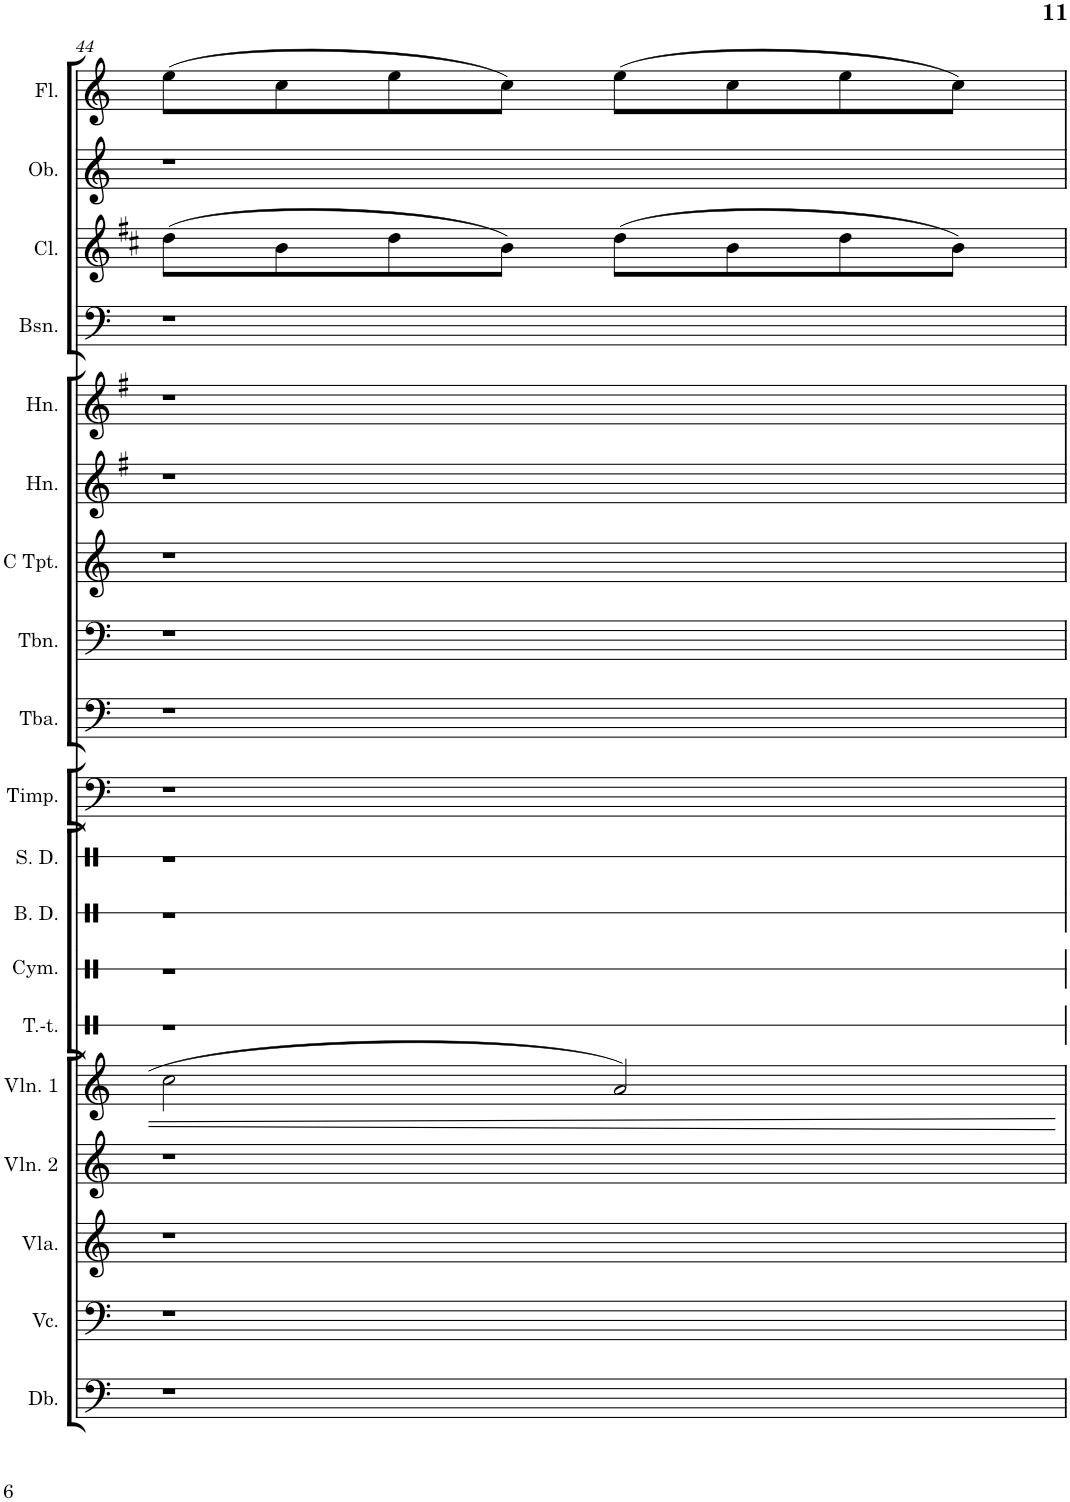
**kern	**kern	**kern	**kern	**kern	**kern	**kern	**kern	**kern	**kern	**kern	**kern	**kern	**kern	**kern	**kern	**kern	**kern	**kern
*part19	*part18	*part17	*part16	*part15	*part14	*part13	*part12	*part11	*part10	*part9	*part8	*part7	*part6	*part5	*part4	*part3	*part2	*part1
*staff19	*staff18	*staff17	*staff16	*staff15	*staff14	*staff13	*staff12	*staff11	*staff10	*staff9	*staff8	*staff7	*staff6	*staff5	*staff4	*staff3	*staff2	*staff1
*I"Double Bass	*I"Violoncello	*I"Viola	*I"Violin 2	*I"Violin 1	*I"Tam-tam	*I"Cymbals	*I"Bass Drum	*I"Snare Drum	*I"Timpani	*I"Tuba	*I"Trombone	*I"Trumpet in C	*I"Horn in F	*I"Horn in F	*I"Bassoon	*I"Clarinet in Bb	*I"Oboe	*I"Flute
*I'Db.	*I'Vc.	*I'Vla.	*I'Vln. 2	*I'Vln. 1	*I'T.-t.	*I'Cym.	*I'B. D.	*I'S. D.	*I'Timp.	*I'Tba.	*I'Tbn.	*	*I'Hn.	*I'Hn.	*I'Bsn.	*I'Cl.	*I'Ob.	*I'Fl.
!!LO:PB:g=z
*clefF4	*clefF4	*clefG2	*clefG2	*clefG2	*clefX	*clefX	*clefX	*clefX	*clefF4	*clefF4	*clefF4	*clefG2	*clefG2	*clefG2	*clefF4	*clefG2	*clefG2	*clefG2
*Trd7c12	*	*	*	*	*	*	*	*	*	*	*	*	*Trd4c7	*Trd4c7	*	*Trd1c2	*	*Trd-7c-12
*k[]	*k[]	*k[]	*k[]	*k[]	*k[]	*k[]	*k[]	*k[]	*k[]	*k[]	*k[]	*k[]	*k[f#]	*k[f#]	*k[]	*k[f#c#]	*k[]	*k[]
*M4/4	*M4/4	*M4/4	*M4/4	*M4/4	*M4/4	*M4/4	*M4/4	*M4/4	*M4/4	*M4/4	*M4/4	*M4/4	*M4/4	*M4/4	*M4/4	*M4/4	*M4/4	*M4/4
=44	=44	=44	=44	=44	=44	=44	=44	=44	=44	=44	=44	=44	=44	=44	=44	=44	=44	=44
1r	1r	1r	1r	2cc\	1r	1r	1r	1r	1r	1r	1r	1r	1r	1r	1r	(8dd\L	1r	(8ee\L
.	.	.	.	.	.	.	.	.	.	.	.	.	.	.	.	8b\	.	8cc\
.	.	.	.	.	.	.	.	.	.	.	.	.	.	.	.	8dd\	.	8ee\
.	.	.	.	.	.	.	.	.	.	.	.	.	.	.	.	8b\J)	.	8cc\J)
.	.	.	.	2a/	.	.	.	.	.	.	.	.	.	.	.	(8dd\L	.	(8ee\L
.	.	.	.	.	.	.	.	.	.	.	.	.	.	.	.	8b\	.	8cc\
.	.	.	.	.	.	.	.	.	.	.	.	.	.	.	.	8dd\	.	8ee\
.	.	.	.	.	.	.	.	.	.	.	.	.	.	.	.	8b\J)	.	8cc\J)
=	=	=	=	=	=	=	=	=	=	=	=	=	=	=	=	=	=	=
*-	*-	*-	*-	*-	*-	*-	*-	*-	*-	*-	*-	*-	*-	*-	*-	*-	*-	*-
